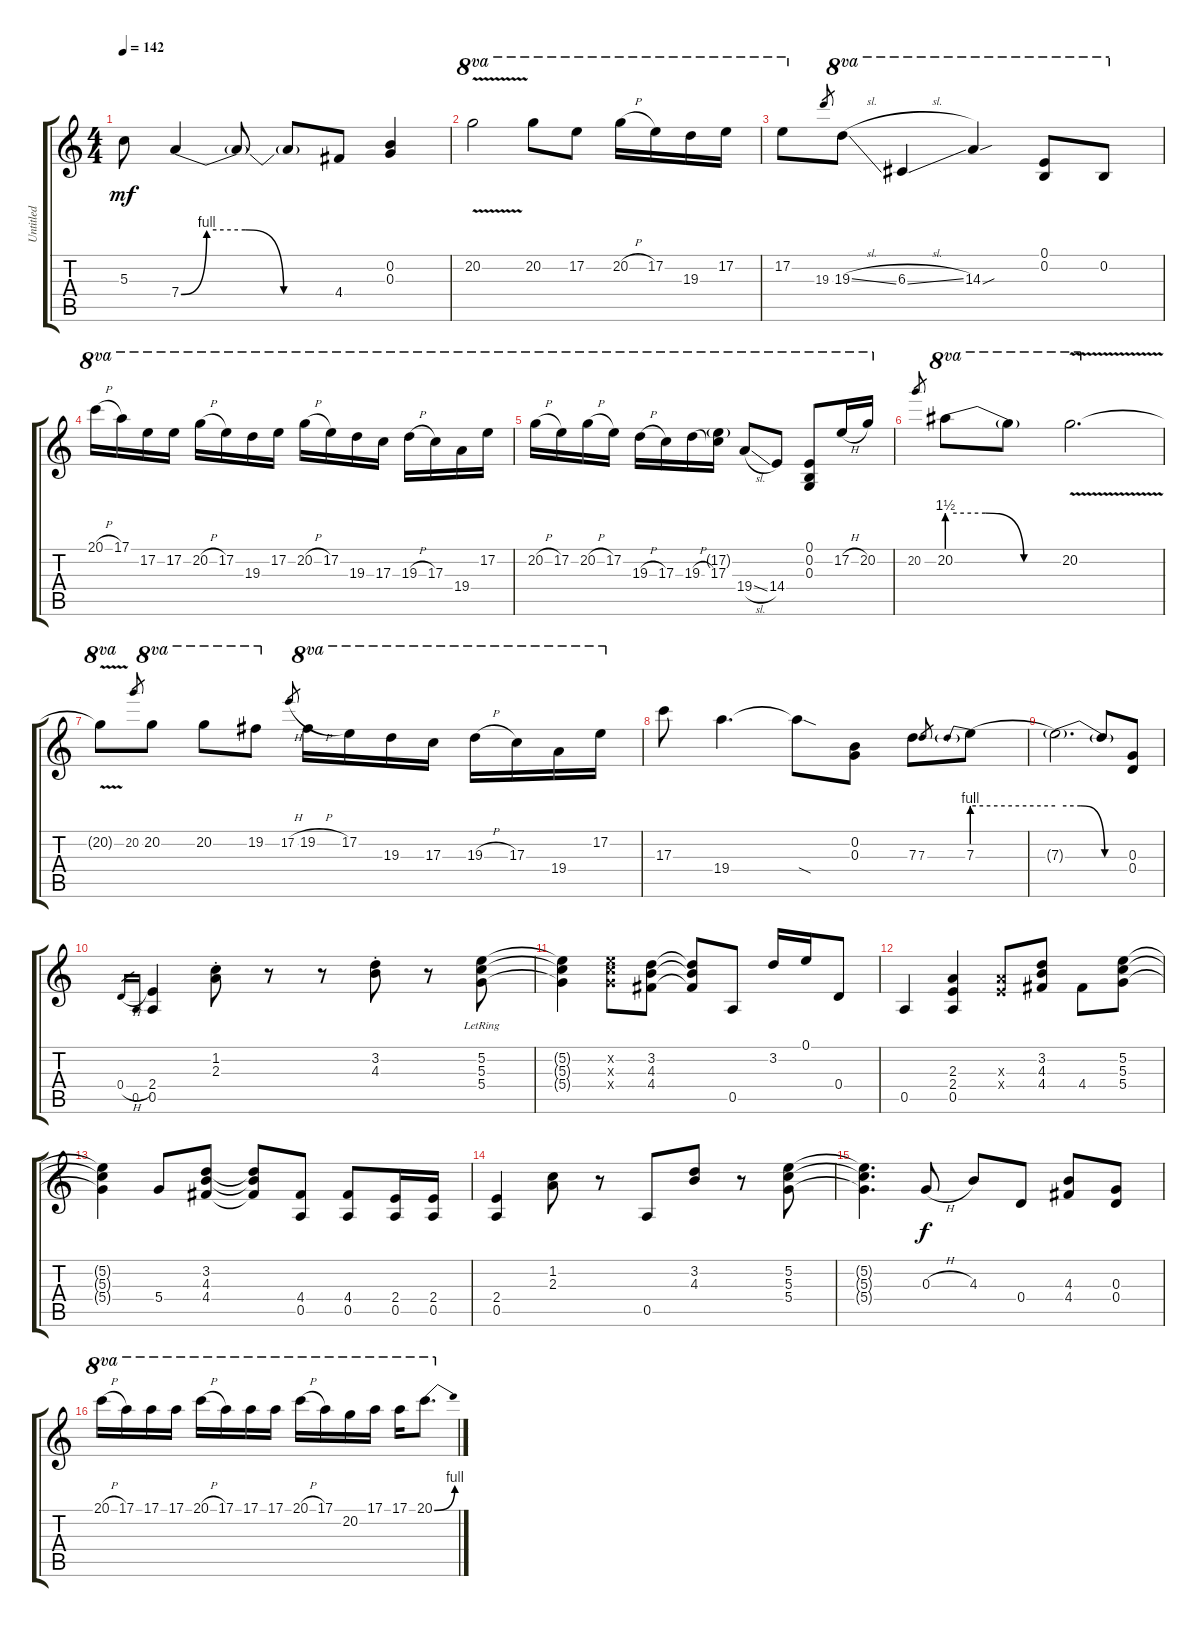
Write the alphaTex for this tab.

\track ("Untitled" "Untitled") {instrument distortionguitar}
\staff {score tabs}
\tuning (E4 B3 G3 D3 A2 E2) {hide}
\ts (4 4)
\tempo 142
\clef g2
\ks c
5.3{t}.8{dy mf} 7.4{be (custom 0 0 10 4 25 4 40 0 60 0)}.4 7.4{t}.8 7.4{t}.8 4.4.8 (0.2 0.3).4 |
20.2{v}.2{ot 8va} 20.2.8{ot 8va} 17.2.8{ot 8va} 20.2{h}.16{ot 8va} 17.2.16{ot 8va} 19.3.16{ot 8va} 17.2.16{ot 8va} |
17.2.8{ot 8va} 19.3.8{gr} 19.3{sl}.8{ot 8va} 6.3{sl}.4{ot 8va} 14.3{sou}.4{ot 8va} (0.1 0.2).8{ot 8va} 0.2.8{ot 8va} |
20.1{h}.16{ot 8va} 17.1.16{ot 8va} 17.2.16{ot 8va} 17.2.16{ot 8va} 20.2{h}.16{ot 8va} 17.2.16{ot 8va} 19.3.16{ot 8va} 17.2.16{ot 8va} 20.2{h}.16{ot 8va} 17.2.16{ot 8va} 19.3.16{ot 8va} 17.3.16{ot 8va} 19.3{h}.16{ot 8va} 17.3.16{ot 8va} 19.4.16{ot 8va} 17.2.16{ot 8va} |
20.2{h}.16{ot 8va} 17.2.16{ot 8va} 20.2{h}.16{ot 8va} 17.2.16{ot 8va} 19.3{h}.16{ot 8va} 17.3.16{ot 8va} 19.3{h}.16{ot 8va} (17.2{g} 17.3).16{ot 8va} 19.4{sl}.8{ot 8va} 14.4.8{ot 8va} (0.1 0.2 0.3).8{ot 8va} 17.2{h}.16{ot 8va} 20.2.16{ot 8va} |
20.2.8{gr} 20.2{be (custom 0 6 20 6 40 0 60 0)}.8{ot 8va} 20.2{t}.8{ot 8va} 20.2{v}.2{d ot 8va} |
20.2{v t}.8{ot 8va} 20.2.8{gr} 20.2.8{ot 8va} 20.2.8{ot 8va} 19.2.8{ot 8va} 17.2{h}.8{gr} 19.2{h}.16{ot 8va} 17.2.16{ot 8va} 19.3.16{ot 8va} 17.3.16{ot 8va} 19.3{h}.16{ot 8va} 17.3.16{ot 8va} 19.4.16{ot 8va} 17.2.16{ot 8va} |
17.3.8 19.4.4{d} 19.4{sod t}.8 (0.2 0.3).8 7.3.8 7.3.8{gr} 7.3{be (prebend 0 4 60 4)}.8 |
7.3{be (custom 0 4 20 4 40 0 60 0) t}.2{d} 7.3{t}.8 (0.3 0.4).8 |
0.4{h}.16{gr} 0.5.16{gr} (2.4 0.5).4 (1.2{st} 2.3{st}).8 r.8 r.8 (3.2{st} 4.3{st}).8 r.8 (5.2{lr} 5.3{lr} 5.4{lr}).8 |
(5.2{t} 5.3{t} 5.4{t}).4 (5.2{x} 5.3{x} 5.4{x}).8 (3.2 4.3 4.4).8 (3.2{t} 4.3{t} 4.4{t}).8 0.5.8 3.2.16 0.1.16 0.4.8 |
0.5.4 (2.3 2.4 0.5).4 (2.3{x} 2.4{x}).8 (3.2 4.3 4.4).8 4.4.8 (5.2 5.3 5.4).8 |
(5.2{t} 5.3{t} 5.4{t}).4 5.4.8 (3.2 4.3 4.4).8 (3.2{t} 4.3{t} 4.4{t}).8 (4.4 0.5).8 (4.4 0.5).8 (2.4 0.5).16 (2.4 0.5).16 |
(2.4 0.5).4 (1.2 2.3).8 r.8 0.5.8 (3.2 4.3).8 r.8 (5.2 5.3 5.4).8 |
(5.2{t} 5.3{t} 5.4{t}).4{d} 0.3{h}.8{dy f} 4.3.8 0.4.8 (4.3 4.4).8 (0.3 0.4).8 |
20.1{h}.16{ot 8va} 17.1.16{ot 8va} 17.1.16{ot 8va} 17.1.16{ot 8va} 20.1{h}.16{ot 8va} 17.1.16{ot 8va} 17.1.16{ot 8va} 17.1.16{ot 8va} 20.1{h}.16{ot 8va} 17.1.16{ot 8va} 20.2.16{ot 8va} 17.1.16{ot 8va} 17.1.16{ot 8va} 20.1{be (bend 0 0 60 4)}.8{d ot 8va}
